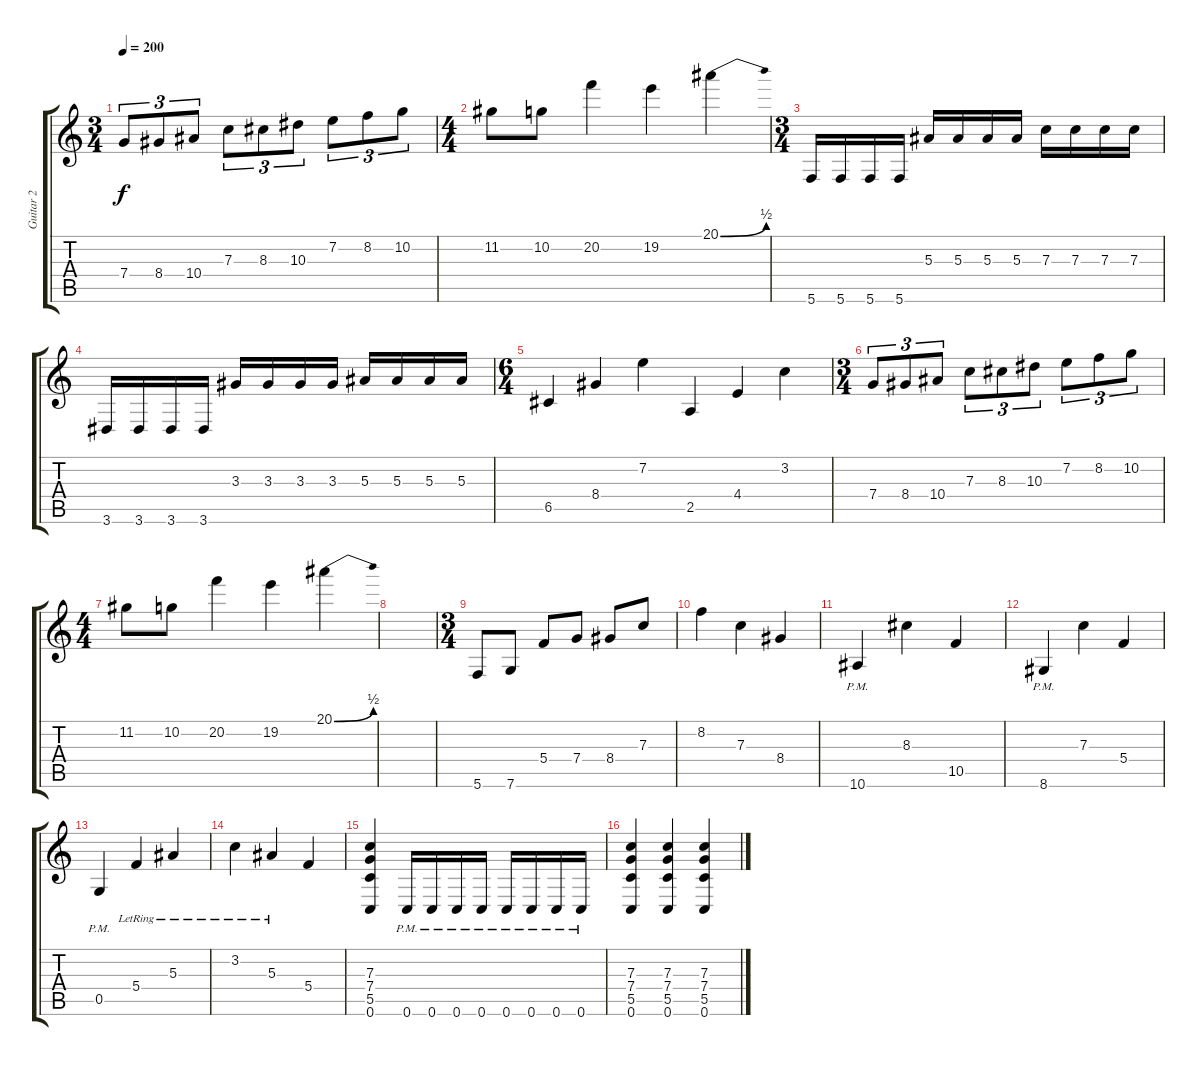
\track ("Guitar 2" "Guitar 2") {instrument distortionguitar}
\staff {score tabs}
\tuning (D4 A3 F3 C3 G2 C2) {hide}
\ts (3 4)
\tempo 200
\clef g2
\ks c
7.4.8{tu (3 2) dy f} 8.4.8{tu (3 2)} 10.4.8{tu (3 2)} 7.3.8{tu (3 2)} 8.3.8{tu (3 2)} 10.3.8{tu (3 2)} 7.2.8{tu (3 2)} 8.2.8{tu (3 2)} 10.2.8{tu (3 2)} |
\ts (4 4)
11.2.8 10.2.8 20.2.4 19.2.4 20.1{be (bend 0 0 60 2)}.4 |
\ts (3 4)
5.6.16 5.6.16 5.6.16 5.6.16 5.3.16 5.3.16 5.3.16 5.3.16 7.3.16 7.3.16 7.3.16 7.3.16 |
3.6.16 3.6.16 3.6.16 3.6.16 3.3.16 3.3.16 3.3.16 3.3.16 5.3.16 5.3.16 5.3.16 5.3.16 |
\ts (6 4)
6.5.4 8.4.4 7.2.4 2.5.4 4.4.4 3.2.4 |
\ts (3 4)
7.4.8{tu (3 2)} 8.4.8{tu (3 2)} 10.4.8{tu (3 2)} 7.3.8{tu (3 2)} 8.3.8{tu (3 2)} 10.3.8{tu (3 2)} 7.2.8{tu (3 2)} 8.2.8{tu (3 2)} 10.2.8{tu (3 2)} |
\ts (4 4)
11.2.8 10.2.8 20.2.4 19.2.4 20.1{be (bend 0 0 60 2)}.4 |
|
\ts (3 4)
5.6.8 7.6.8 5.4.8 7.4.8 8.4.8 7.3.8 |
8.2.4 7.3.4 8.4.4 |
10.6{pm}.4 8.3.4 10.5.4 |
8.6{pm}.4 7.3.4 5.4.4 |
0.5{pm}.4 5.4{lr}.4 5.3{lr}.4 |
3.2{lr}.4 5.3{lr}.4 5.4.4 |
(7.3 7.4 5.5 0.6).4 0.6{pm}.16 0.6{pm}.16 0.6{pm}.16 0.6{pm}.16 0.6{pm}.16 0.6{pm}.16 0.6{pm}.16 0.6{pm}.16 |
(7.3 7.4 5.5 0.6).4 (7.3 7.4 5.5 0.6).4 (7.3 7.4 5.5 0.6).4
